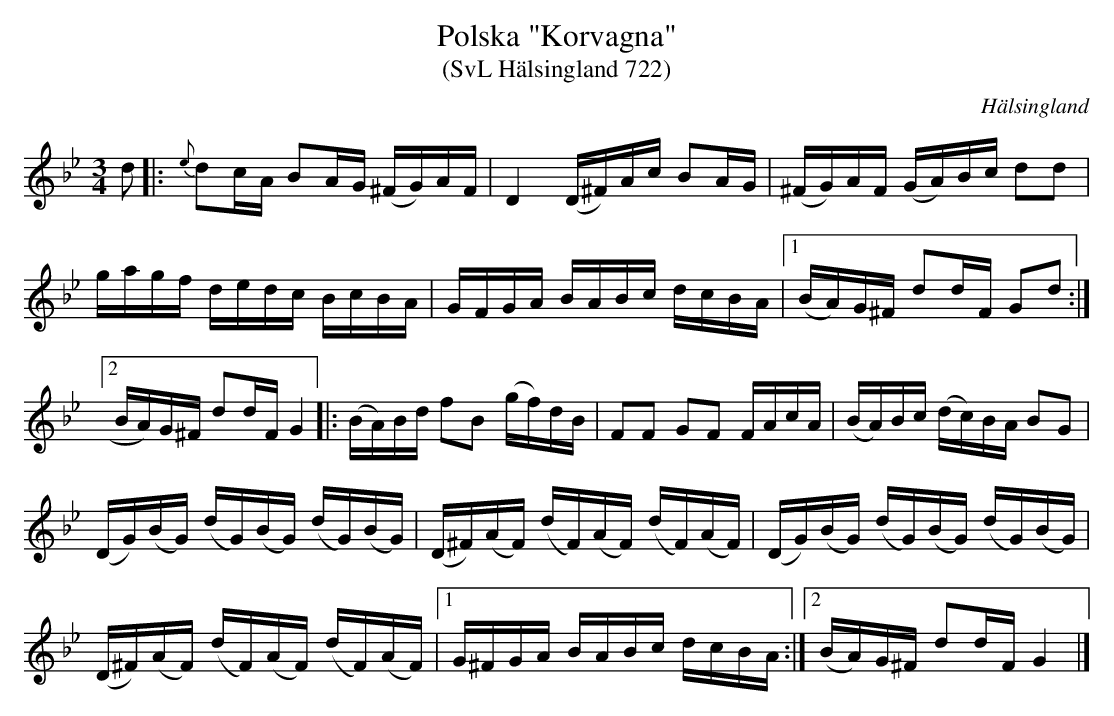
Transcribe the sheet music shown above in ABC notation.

X:1
T:Polska "Korvagna"
T:(SvL Hälsingland 722)
O:Hälsingland
L:1/16
M:3/4
K:Gm
V:1
d2 |:{e}d2cA B2AG (^FG)AF | D4 (D^F)Ac B2AG | (^FG)AF (GA)Bc d2d2 |
gagf dedc BcBA | G¨FGA BABc dcBA |1 (BA)G^F d2dF G2d2 :|2
BA)G^F d2dF G4 |: (BA)Bd f2B2 (gf)dB | F2F2 G2F2 FAcA | (BA)Bc (dc)BA B2G2 |
(DG)(BG) (dG)(BG) (dG)(BG) | (D^F)(AF) (dF)(AF) (dF)(AF) | (DG)(BG) (dG)(BG) (dG)(BG) |
(D^F)(AF) (dF)(AF) (dF)(AF) |1 G^FGA BABc dcBA :|2 (BA)G^F  d2dF G4 |]
